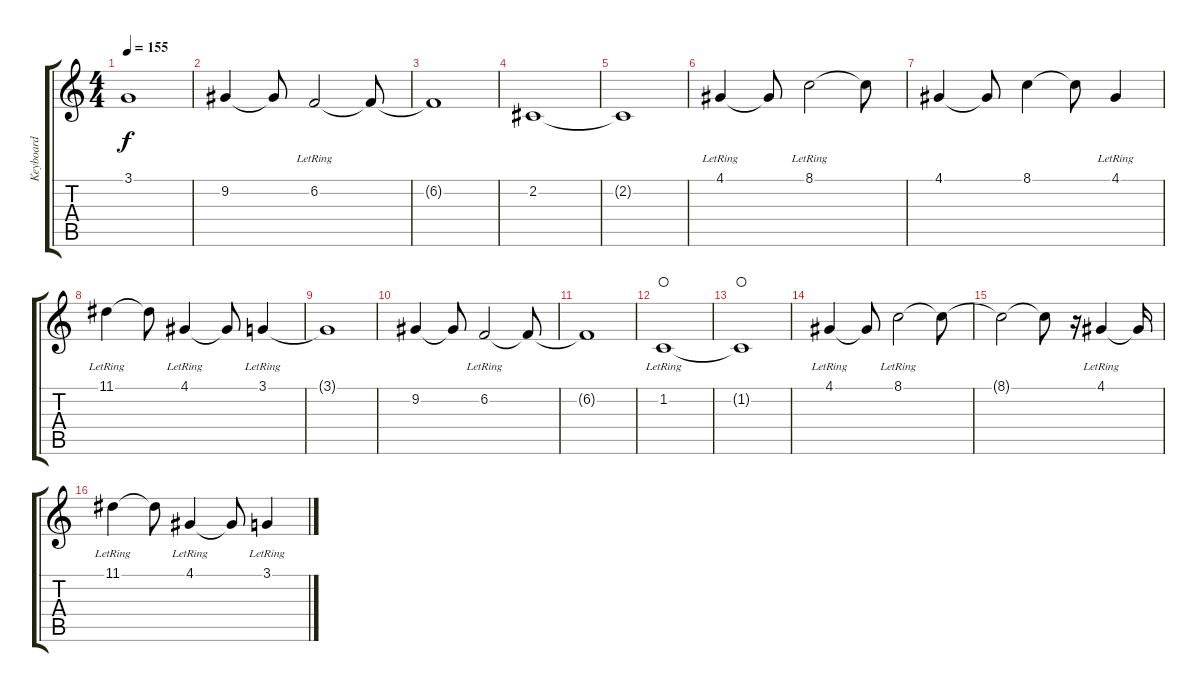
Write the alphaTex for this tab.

\track ("Keyboard" "Keyboard") {instrument pad4choir}
\staff {score tabs}
\tuning (E4 B3 G3 D3 A2 E2) {hide}
\ts (4 4)
\tempo 155
\clef g2
\ks c
3.1{t}.1{dy f} |
9.2.4 9.2{t}.8 6.2{lr}.2 6.2{t}.8 |
6.2{t}.1 |
2.2.1{volume 8} |
2.2{t}.1 |
4.1{lr}.4{volume 9} 4.1{t}.8 8.1{lr}.2 8.1{t}.8 |
4.1.4 4.1{t}.8 8.1.4 8.1{t}.8 4.1{lr}.4 |
11.1{lr}.4 11.1{t}.8 4.1{lr}.4 4.1{t}.8 3.1{lr}.4 |
3.1{t}.1 |
9.2.4 9.2{t}.8 6.2{lr}.2 6.2{t}.8 |
6.2{t}.1 |
1.2{lr}.1{volume 8 waho} |
1.2{t}.1{waho} |
4.1{lr}.4{volume 10} 4.1{t}.8 8.1{lr}.2 8.1{t}.8 |
8.1{t}.2 8.1{t}.8 r.16 4.1{lr}.4 4.1{t}.16 |
11.1{lr}.4 11.1{t}.8 4.1{lr}.4 4.1{t}.8 3.1{lr}.4
